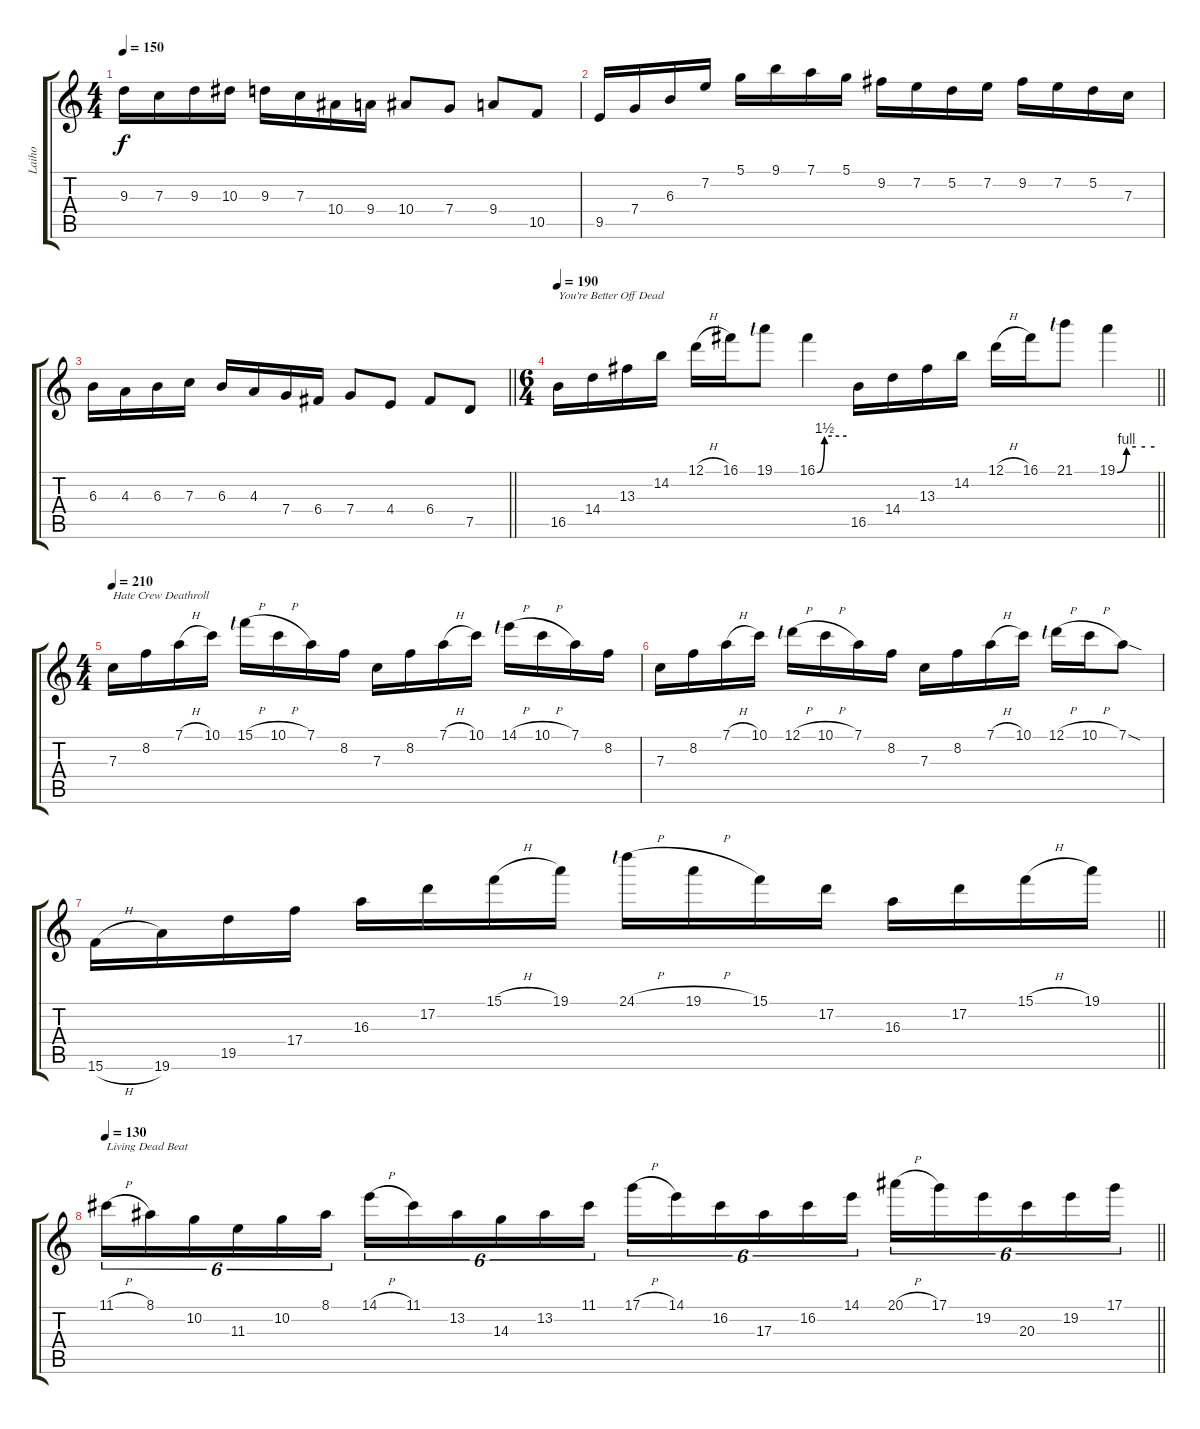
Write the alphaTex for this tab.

\track ("Laiho" "Laiho") {instrument overdrivenguitar}
\staff {score tabs}
\tuning (D4 A3 F3 C3 G2 D2) {hide}
\ts (4 4)
\tempo 150
\clef g2
\ks c
9.3.16{dy f} 7.3.16 9.3.16 10.3.16 9.3.16 7.3.16 10.4.16 9.4.16 10.4.8 7.4.8 9.4.8 10.5.8 |
9.5.16 7.4.16 6.3.16 7.2.16 5.1.16 9.1.16 7.1.16 5.1.16 9.2.16 7.2.16 5.2.16 7.2.16 9.2.16 7.2.16 5.2.16 7.3.16 |
\barLineRight lightlight
6.3.16 4.3.16 6.3.16 7.3.16 6.3.16 4.3.16 7.4.16 6.4.16 7.4.8 4.4.8 6.4.8 7.5.8 |
\ts (6 4)
\tempo 190
\barLineRight lightlight
16.5.16{txt "You're Better Off Dead"} 14.4.16 13.3.16 14.2.16 12.1{h}.16 16.1.16 19.1{lf 1}.8 16.1{be (custom 0 0 15 6 30 6 45 6 60 6)}.4 16.5.16 14.4.16 13.3.16 14.2.16 12.1{h}.16 16.1.16 21.1{lf 1}.8 19.1{be (custom 0 0 15 4 30 4 45 4 60 4)}.4 |
\ts (4 4)
\tempo 210
7.3.16{txt "Hate Crew Deathroll"} 8.2.16 7.1{h}.16 10.1.16 15.1{h lf 1}.16 10.1{h}.16 7.1.16 8.2.16 7.3.16 8.2.16 7.1{h}.16 10.1.16 14.1{h lf 1}.16 10.1{h}.16 7.1.16 8.2.16 |
7.3.16 8.2.16 7.1{h}.16 10.1.16 12.1{h lf 1}.16 10.1{h}.16 7.1.16 8.2.16 7.3.16 8.2.16 7.1{h}.16 10.1.16 12.1{h lf 1}.16 10.1{h}.16 7.1{sod}.8 |
\barLineRight lightlight
15.6{h}.16 19.6.16 19.5.16 17.4.16 16.3.16 17.2.16 15.1{h}.16 19.1.16 24.1{h lf 1}.16 19.1{h}.16 15.1.16 17.2.16 16.3.16 17.2.16 15.1{h}.16 19.1.16 |
\tempo 130
\barLineRight lightlight
11.1{h}.16{tu (6 4) txt "Living Dead Beat"} 8.1.16{tu (6 4)} 10.2.16{tu (6 4)} 11.3.16{tu (6 4)} 10.2.16{tu (6 4)} 8.1.16{tu (6 4)} 14.1{h}.16{tu (6 4)} 11.1.16{tu (6 4)} 13.2.16{tu (6 4)} 14.3.16{tu (6 4)} 13.2.16{tu (6 4)} 11.1.16{tu (6 4)} 17.1{h}.16{tu (6 4)} 14.1.16{tu (6 4)} 16.2.16{tu (6 4)} 17.3.16{tu (6 4)} 16.2.16{tu (6 4)} 14.1.16{tu (6 4)} 20.1{h}.16{tu (6 4)} 17.1.16{tu (6 4)} 19.2.16{tu (6 4)} 20.3.16{tu (6 4)} 19.2.16{tu (6 4)} 17.1.16{tu (6 4)}
